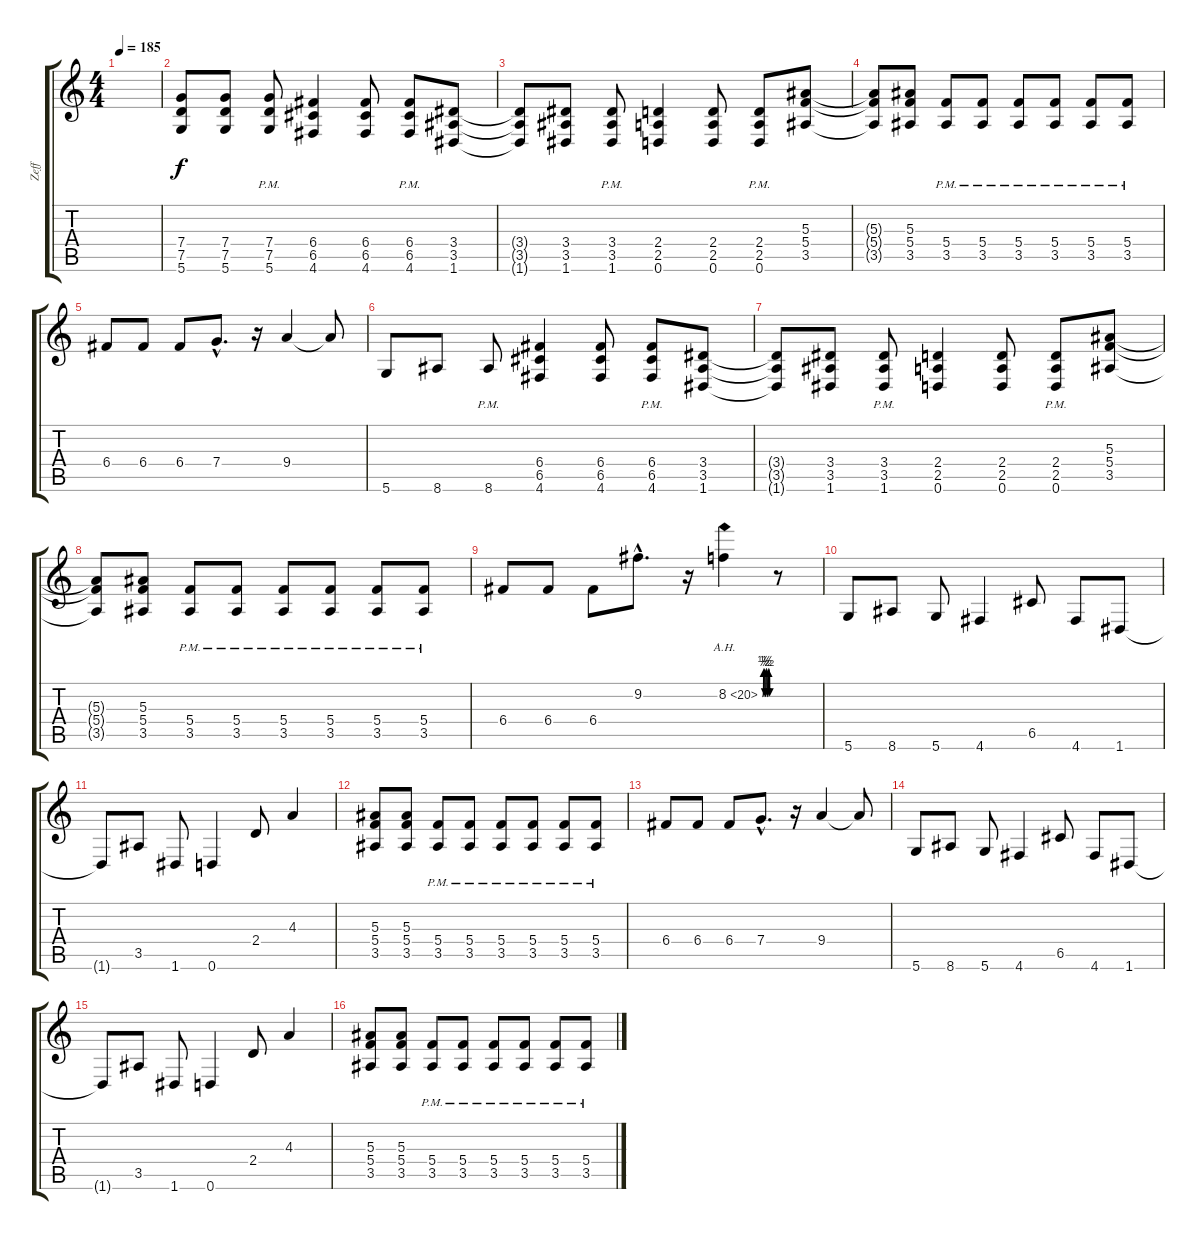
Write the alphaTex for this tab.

\track ("Zeff" "Zeff") {instrument distortionguitar}
\staff {score tabs}
\tuning (D4 A3 F3 C3 G2 D2) {hide}
\ts (4 4)
\tempo 185
\clef g2
\ks c
|
(7.4 7.5 5.6).8 (7.4 7.5 5.6).8 (7.4{pm} 7.5{pm} 5.6{pm}).8 (6.4 6.5 4.6).4 (6.4 6.5 4.6).8 (6.4{pm} 6.5{pm} 4.6{pm}).8 (3.4 3.5 1.6).8 |
(3.4{t} 3.5{t} 1.6{t}).8 (3.4 3.5 1.6).8 (3.4{pm} 3.5{pm} 1.6{pm}).8 (2.4 2.5 0.6).4 (2.4 2.5 0.6).8 (2.4{pm} 2.5{pm} 0.6{pm}).8 (5.3 5.4 3.5).8 |
(5.3{t} 5.4{t} 3.5{t}).8 (5.3 5.4 3.5).8 (5.4{pm} 3.5{pm}).8 (5.4{pm} 3.5{pm}).8 (5.4{pm} 3.5{pm}).8 (5.4{pm} 3.5{pm}).8 (5.4{pm} 3.5{pm}).8 (5.4{pm} 3.5{pm}).8 |
6.4.8 6.4.8 6.4.8 7.4{hac}.8{d} r.16 9.4.4 9.4{t}.8 |
5.6.8 8.6.8 8.6{pm}.8 (6.4 6.5 4.6).4 (6.4 6.5 4.6).8 (6.4{pm} 6.5{pm} 4.6{pm}).8 (3.4 3.5 1.6).8 |
(3.4{t} 3.5{t} 1.6{t}).8 (3.4 3.5 1.6).8 (3.4{pm} 3.5{pm} 1.6{pm}).8 (2.4 2.5 0.6).4 (2.4 2.5 0.6).8 (2.4{pm} 2.5{pm} 0.6{pm}).8 (5.3 5.4 3.5).8 |
(5.3{t} 5.4{t} 3.5{t}).8 (5.3 5.4 3.5).8 (5.4{pm} 3.5{pm}).8 (5.4{pm} 3.5{pm}).8 (5.4{pm} 3.5{pm}).8 (5.4{pm} 3.5{pm}).8 (5.4{pm} 3.5{pm}).8 (5.4{pm} 3.5{pm}).8 |
6.4.8 6.4.8 6.4.8 9.2{hac}.8{d} r.16 8.2{be (custom 0 0 10 2 20 0 30 2 40 0 50 2 60 0) ah 12}.4 r.8 |
5.6.8 8.6.8 5.6.8 4.6.4 6.5.8 4.6.8 1.6.8 |
1.6{t}.8 3.5.8 1.6.8 0.6.4 2.4.8 4.3.4 |
(5.3 5.4 3.5).8 (5.3 5.4 3.5).8 (5.4{pm} 3.5{pm}).8 (5.4{pm} 3.5{pm}).8 (5.4{pm} 3.5{pm}).8 (5.4{pm} 3.5{pm}).8 (5.4{pm} 3.5{pm}).8 (5.4{pm} 3.5{pm}).8 |
6.4.8 6.4.8 6.4.8 7.4{hac}.8{d} r.16 9.4.4 9.4{t}.8 |
5.6.8 8.6.8 5.6.8 4.6.4 6.5.8 4.6.8 1.6.8 |
1.6{t}.8 3.5.8 1.6.8 0.6.4 2.4.8 4.3.4 |
(5.3 5.4 3.5).8 (5.3 5.4 3.5).8 (5.4{pm} 3.5{pm}).8 (5.4{pm} 3.5{pm}).8 (5.4{pm} 3.5{pm}).8 (5.4{pm} 3.5{pm}).8 (5.4{pm} 3.5{pm}).8 (5.4{pm} 3.5{pm}).8
